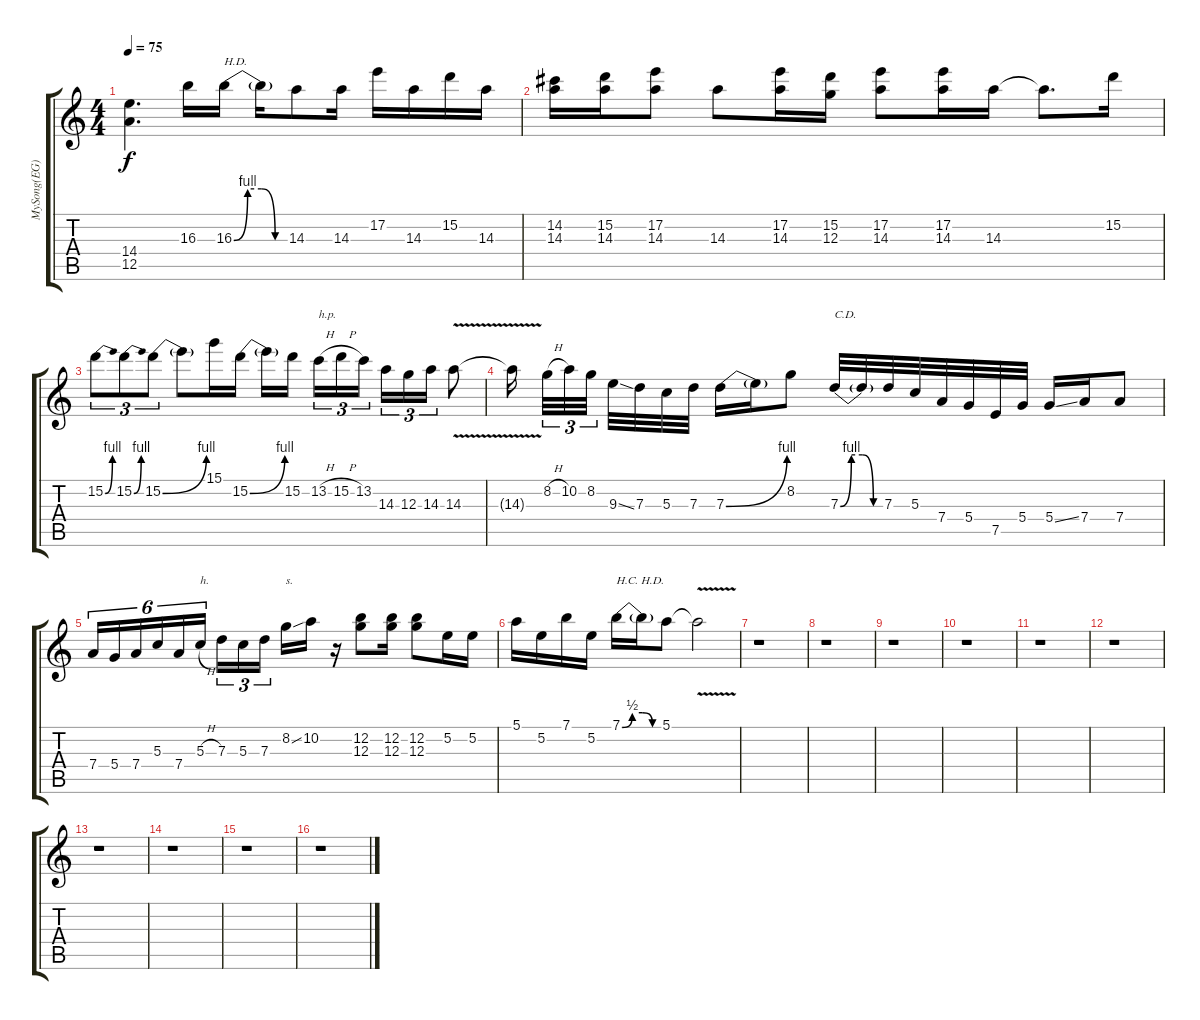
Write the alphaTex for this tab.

\track ("MySong(EG)(???Pain)" "MySong(EG)") {instrument acousticguitarsteel}
\staff {score tabs}
\tuning (E4 B3 G3 D3 A2 E2) {hide}
\ts (4 4)
\tempo 75
\clef g2
\ks c
(14.4 12.5).4{d dy f} 16.3.16 16.3{be (custom 0 0 15 4 30 4 45 0 60 0)}.16{txt "H.D."} 16.3{t}.16 14.3.8 14.3.16 17.2.16 14.3.16 15.2.16 14.3.16 |
(14.2 14.3).16 (15.2 14.3).16 (17.2 14.3).8 14.3.8 (17.2 14.3).16 (15.2 12.3).16 (17.2 14.3).8 (17.2 14.3).16 14.3.16 14.3{t}.8{d} 15.2.16 |
15.2{be (bend 0 0 60 4)}.8{tu (3 2)} 15.2{be (bend 0 0 60 4)}.8{tu (3 2)} 15.2{be (bend 0 0 60 4)}.8{tu (3 2)} 15.2{t}.8 15.1.16 15.2{be (bend 0 0 60 4)}.16 15.2{t}.16 15.2.16 13.2{h}.16{tu (3 2) txt "h.p."} 15.2{h}.16{tu (3 2)} 13.2.16{tu (3 2)} 14.3.16{tu (3 2)} 12.3.16{tu (3 2)} 14.3.16{tu (3 2)} 14.3{v}.8 |
14.3{t}.16 8.2{h}.32{tu (3 2)} 10.2.32{tu (3 2)} 8.2.32{tu (3 2)} 9.3{ss}.32 7.3.32 5.3.32 7.3.32 7.3{be (bend 0 0 60 4)}.16 7.3{t}.16 8.2.8 7.3{be (custom 0 0 15 4 30 4 45 0 60 0)}.32{txt "C.D."} 7.3{t}.32 7.3.32 5.3.32 7.4.32 5.4.32 7.5.32 5.4.32 5.4{ss}.16 7.4.16 7.4.8 |
7.4.16{tu (6 4)} 5.4.16{tu (6 4)} 7.4.16{tu (6 4)} 5.3.16{tu (6 4)} 7.4.16{tu (6 4)} 5.3{h}.16{tu (6 4) txt "h."} 7.3.16{tu (3 2)} 5.3.16{tu (3 2)} 7.3.16{tu (3 2)} 8.2{ss}.16{txt "s."} 10.2.16 r.16 (12.2 12.3).8 (12.2 12.3).16 (12.2 12.3).8 5.2.16 5.2.16 |
5.1.16 5.2.16 7.1.16 5.2.16 7.1{be (custom 0 0 15 2 30 2 45 0 60 0)}.16{txt "H.C. H.D."} 7.1{t}.16 5.1.8 5.1{v t}.2 |
r.1 |
r.1 |
r.1 |
r.1 |
r.1 |
r.1 |
r.1 |
r.1 |
r.1 |
r.1
